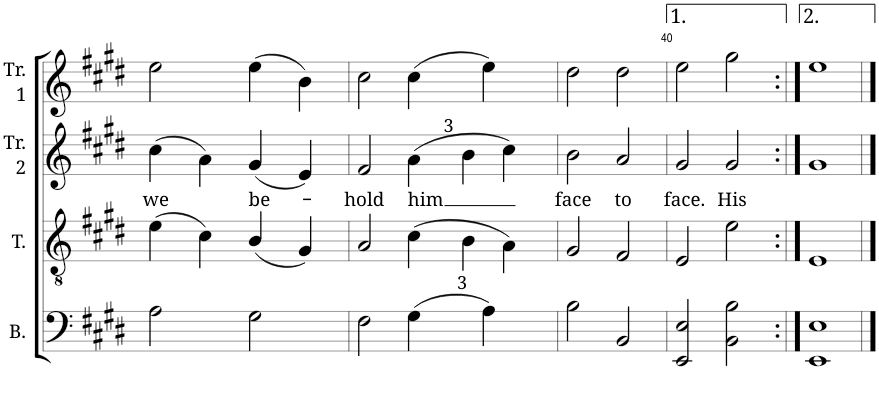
**kern	**kern	**kern	**text	**kern
*part4	*part3	*part2	*part2	*part1
*staff4	*staff3	*staff2	*staff2	*staff1
*I"B.	*I"T.	*I"Tr. 2	*	*I"Tr. 1
*I'B.	*I'T.	*I'Tr. 2	*	*I'Tr. 1
!!LO:PB:g=z
*clefF4	*clefGv2	*clefG2	*	*clefG2
*k[f#c#g#d#]	*k[f#c#g#d#]	*k[f#c#g#d#]	*	*k[f#c#g#d#]
*M4/4	*M4/4	*M4/4	*	*M4/4
*met(c)	*met(c)	*met(c)	*	*met(c)
=37	=37	=37	=37	=37
!	!	!	!LO:LY:b	!
2A\	(4e\	(4cc#\	we	2ee\
.	4c#\)	4a\)	.	.
!	!	!	!LO:LY:b	!
2G#\	(4B/	(4g#/	be-	(4ee\
.	4G#/)	4e/)	.	4b\)
=38	=38	=38	=38	=38
!	!	!	!LO:LY:b	!
2F#\	2A/	2f#/	-hold	2cc#\
*	*Xbrackettup	*Xbrackettup	*	*
!	!	!	!LO:LY:b	!
(4G#\	(6c#\	(6a\	him	(4cc#\
.	6B\	6b\	.	.
4A\)	.	.	.	4ee\)
.	6A\)	6cc#\)	.	.
=39	=39	=39	=39	=39
!	!	!	!LO:LY:b	!
2B\	2G#/	2b\	face	2dd#\
!	!	!	!LO:LY:b	!
2BB/	2F#/	2a/	to	2dd#\
=40	=40	=40	=40	=40
!	!	!	!LO:LY:b	!
2EE/ 2E/	2E/	2g#/	face.	2ee\
!	!	!	!LO:LY:b	!
2BB\ 2B\	2e\	2g#/	His	2gg#\
=41:|!	=41:|!	=41:|!	=41:|!	=41:|!
1EE 1E	1E	1g#	.	1ee
==	==	==	==	==
*-	*-	*-	*-	*-
